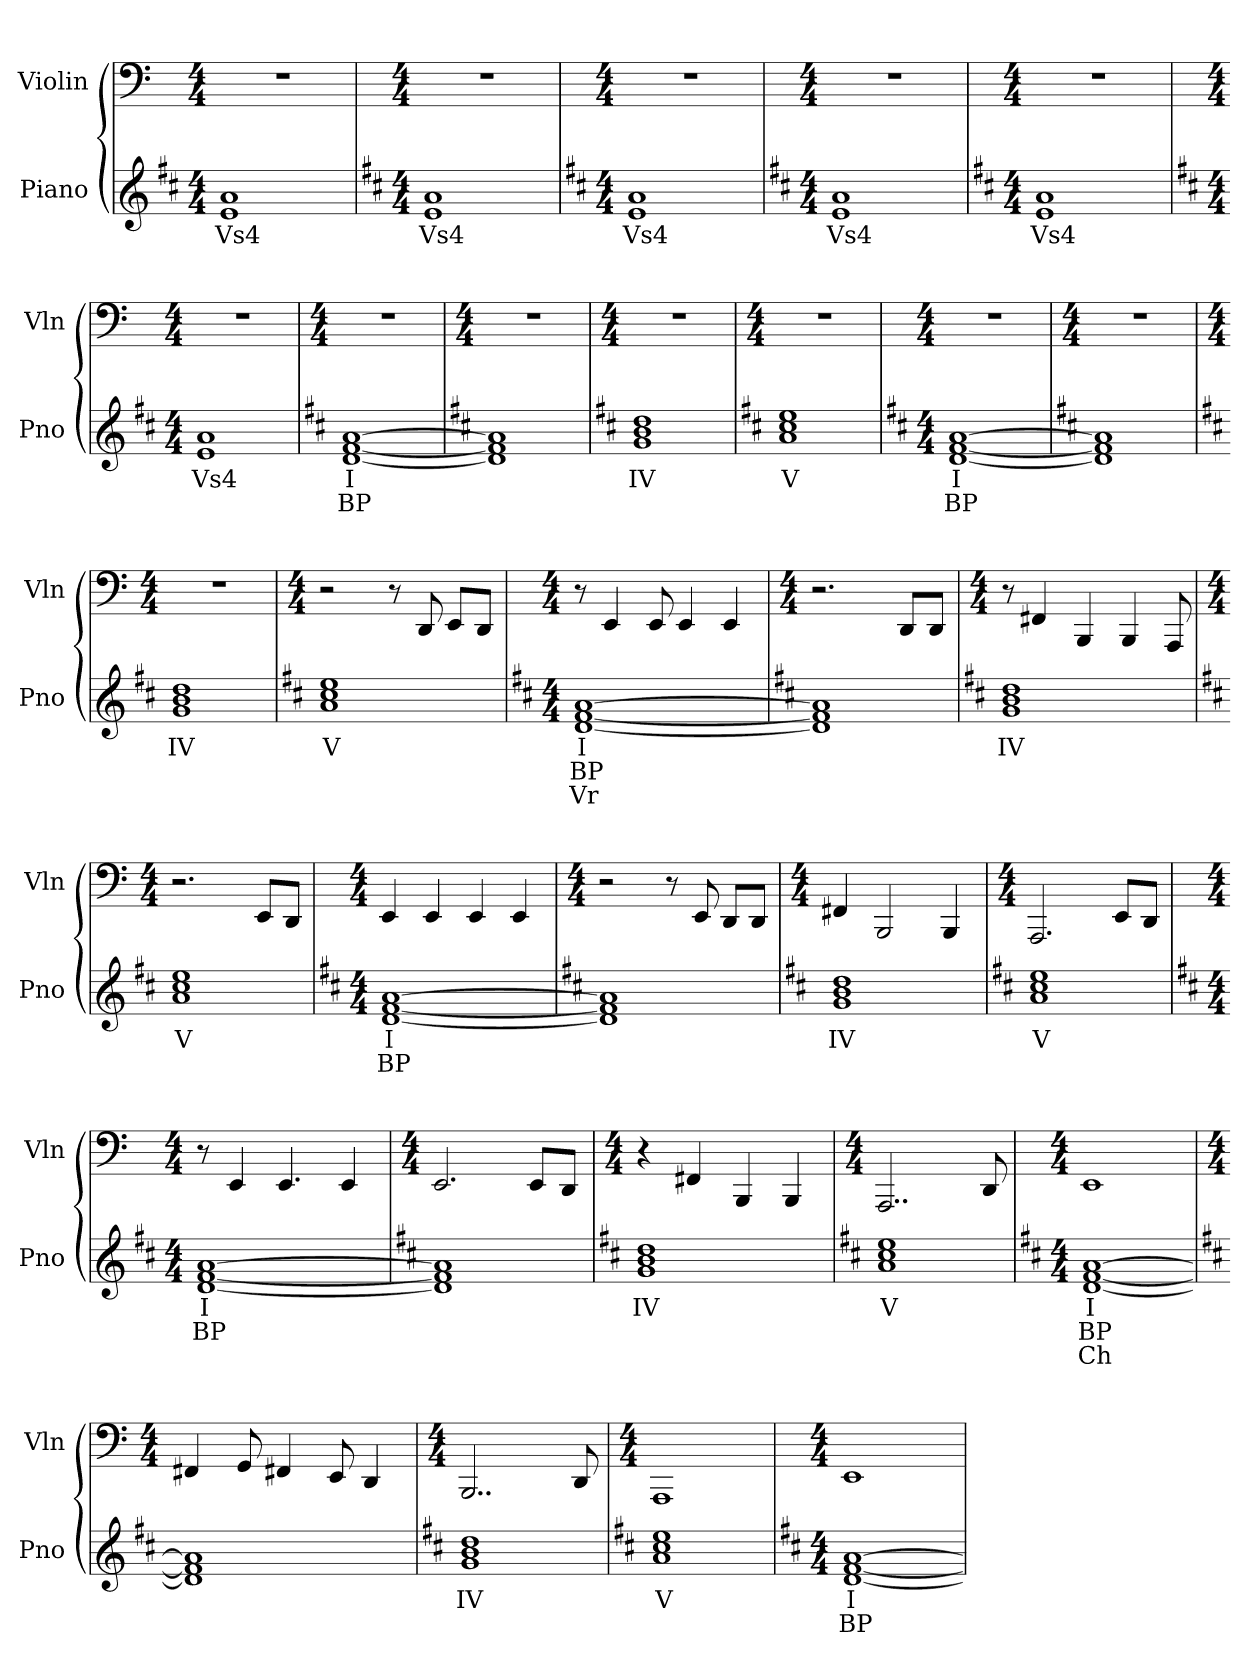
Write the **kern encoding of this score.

**kern	**text	**text	**text	**kern
*part2	*part2	*part2	*part2	*part1
*staff2	*staff2	*staff2	*staff2	*staff1
*I"Piano	*	*	*	*I"Violin
*I'Pno	*	*	*	*I'Vln
*k[f#c#]	*	*	*	*
*D:	*	*	*	*
*M4/4	*	*	*	*M4/4
=	=	=	=	=
1e 1a	Vs4	.	.	1r
=	=	=	=	=
*k[f#c#]	*	*	*	*
*D:	*	*	*	*
*M4/4	*	*	*	*M4/4
1e 1a	Vs4	.	.	1r
=	=	=	=	=
*k[f#c#]	*	*	*	*
*D:	*	*	*	*
*M4/4	*	*	*	*M4/4
1e 1a	Vs4	.	.	1r
=	=	=	=	=
*k[f#c#]	*	*	*	*
*D:	*	*	*	*
*M4/4	*	*	*	*M4/4
1e 1a	Vs4	.	.	1r
=	=	=	=	=
*k[f#c#]	*	*	*	*
*D:	*	*	*	*
*M4/4	*	*	*	*M4/4
1e 1a	Vs4	.	.	1r
=	=	=	=	=
*k[f#c#]	*	*	*	*
*D:	*	*	*	*
*M4/4	*	*	*	*M4/4
1e 1a	Vs4	.	.	1r
=	=	=	=	=
*k[f#c#]	*	*	*	*
*D:	*	*	*	*
*	*	*	*	*M4/4
[1d [1f# [1a	I	BP	.	1r
=	=	=	=	=
*k[f#c#]	*	*	*	*
*D:	*	*	*	*
*	*	*	*	*M4/4
1d] 1f#] 1a]	.	.	.	1r
=	=	=	=	=
*k[f#c#]	*	*	*	*
*D:	*	*	*	*
*	*	*	*	*M4/4
1g 1b 1dd	IV	.	.	1r
=	=	=	=	=
*k[f#c#]	*	*	*	*
*D:	*	*	*	*
*	*	*	*	*M4/4
1a 1cc# 1ee	V	.	.	1r
=	=	=	=	=
*k[f#c#]	*	*	*	*
*D:	*	*	*	*
*M4/4	*	*	*	*M4/4
[1d [1f# [1a	I	BP	.	1r
=	=	=	=	=
*k[f#c#]	*	*	*	*
*D:	*	*	*	*
*	*	*	*	*M4/4
1d] 1f#] 1a]	.	.	.	1r
=	=	=	=	=
*k[f#c#]	*	*	*	*
*D:	*	*	*	*
*	*	*	*	*M4/4
1g 1b 1dd	IV	.	.	1r
=	=	=	=	=
*k[f#c#]	*	*	*	*
*D:	*	*	*	*
*	*	*	*	*M4/4
1a 1cc# 1ee	V	.	.	2r
.	.	.	.	8r
.	.	.	.	8DD
.	.	.	.	8EEL
.	.	.	.	8DDJ
=	=	=	=	=
*k[f#c#]	*	*	*	*
*D:	*	*	*	*
*M4/4	*	*	*	*M4/4
[1d [1f# [1a	I	BP	Vr	8r
.	.	.	.	4EE
.	.	.	.	8EE
.	.	.	.	4EE
.	.	.	.	4EE
=	=	=	=	=
*k[f#c#]	*	*	*	*
*D:	*	*	*	*
*	*	*	*	*M4/4
1d] 1f#] 1a]	.	.	.	2.r
.	.	.	.	8DDL
.	.	.	.	8DDJ
=	=	=	=	=
*k[f#c#]	*	*	*	*
*D:	*	*	*	*
*	*	*	*	*M4/4
1g 1b 1dd	IV	.	.	8r
.	.	.	.	4FF#X
.	.	.	.	4BBB
.	.	.	.	4BBB
.	.	.	.	8AAA
=	=	=	=	=
*k[f#c#]	*	*	*	*
*D:	*	*	*	*
*	*	*	*	*M4/4
1a 1cc# 1ee	V	.	.	2.r
.	.	.	.	8EEL
.	.	.	.	8DDJ
=	=	=	=	=
*k[f#c#]	*	*	*	*
*D:	*	*	*	*
*M4/4	*	*	*	*M4/4
[1d [1f# [1a	I	BP	.	4EE
.	.	.	.	4EE
.	.	.	.	4EE
.	.	.	.	4EE
=	=	=	=	=
*k[f#c#]	*	*	*	*
*D:	*	*	*	*
*	*	*	*	*M4/4
1d] 1f#] 1a]	.	.	.	2r
.	.	.	.	8r
.	.	.	.	8EE
.	.	.	.	8DDL
.	.	.	.	8DDJ
=	=	=	=	=
*k[f#c#]	*	*	*	*
*D:	*	*	*	*
*	*	*	*	*M4/4
1g 1b 1dd	IV	.	.	4FF#X
.	.	.	.	2BBB
.	.	.	.	4BBB
=	=	=	=	=
*k[f#c#]	*	*	*	*
*D:	*	*	*	*
*	*	*	*	*M4/4
1a 1cc# 1ee	V	.	.	2.AAA
.	.	.	.	8EEL
.	.	.	.	8DDJ
=	=	=	=	=
*k[f#c#]	*	*	*	*
*D:	*	*	*	*
*M4/4	*	*	*	*M4/4
[1d [1f# [1a	I	BP	.	8r
.	.	.	.	4EE
.	.	.	.	4.EE
.	.	.	.	4EE
=	=	=	=	=
*k[f#c#]	*	*	*	*
*D:	*	*	*	*
*	*	*	*	*M4/4
1d] 1f#] 1a]	.	.	.	2.EE
.	.	.	.	8EEL
.	.	.	.	8DDJ
=	=	=	=	=
*k[f#c#]	*	*	*	*
*D:	*	*	*	*
*	*	*	*	*M4/4
1g 1b 1dd	IV	.	.	4r
.	.	.	.	4FF#X
.	.	.	.	4BBB
.	.	.	.	4BBB
=	=	=	=	=
*k[f#c#]	*	*	*	*
*D:	*	*	*	*
*	*	*	*	*M4/4
1a 1cc# 1ee	V	.	.	2..AAA
.	.	.	.	8DD
=	=	=	=	=
*k[f#c#]	*	*	*	*
*D:	*	*	*	*
*M4/4	*	*	*	*M4/4
[1d [1f# [1a	I	BP	Ch	1EE
=	=	=	=	=
*k[f#c#]	*	*	*	*
*D:	*	*	*	*
*	*	*	*	*M4/4
1d] 1f#] 1a]	.	.	.	4FF#X
.	.	.	.	8GG
.	.	.	.	4FF#X
.	.	.	.	8EE
.	.	.	.	4DD
=	=	=	=	=
*k[f#c#]	*	*	*	*
*D:	*	*	*	*
*	*	*	*	*M4/4
1g 1b 1dd	IV	.	.	2..BBB
.	.	.	.	8DD
=	=	=	=	=
*k[f#c#]	*	*	*	*
*D:	*	*	*	*
*	*	*	*	*M4/4
1a 1cc# 1ee	V	.	.	1AAA
=	=	=	=	=
*k[f#c#]	*	*	*	*
*D:	*	*	*	*
*M4/4	*	*	*	*M4/4
[1d [1f# [1a	I	BP	.	1EE
=	=	=	=	=
*-	*-	*-	*-	*-
